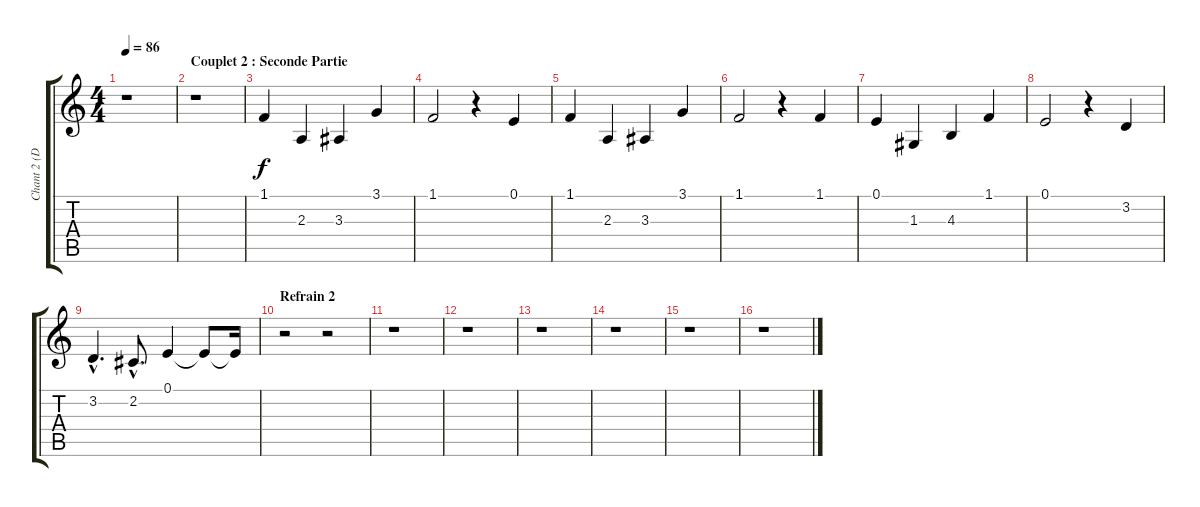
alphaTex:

\track ("Chant 2 (Delay) [Matthew Bellamy]" "Chant 2 (D") {instrument synthbrass1}
\staff {score tabs}
\tuning (E4 B3 G3 D3 A2 E2) {hide}
\ts (4 4)
\tempo 86
\clef g2
\ks c
r.1{dy f} |
\section ("" "Couplet 2 : Seconde Partie")
r.1 |
1.1.4 2.3.4 3.3.4 3.1.4 |
1.1.2 r.4 0.1.4 |
1.1.4 2.3.4 3.3.4 3.1.4 |
1.1.2 r.4 1.1.4 |
0.1.4 1.3.4 4.3.4 1.1.4 |
0.1.2 r.4 3.2.4 |
3.2{hac}.4{d} 2.2{hac}.8{d} 0.1.4 0.1{t}.8 0.1{t}.16 |
\section ("" "Refrain 2")
r.2 r.2 |
r.1 |
r.1 |
r.1 |
r.1 |
r.1 |
r.1
